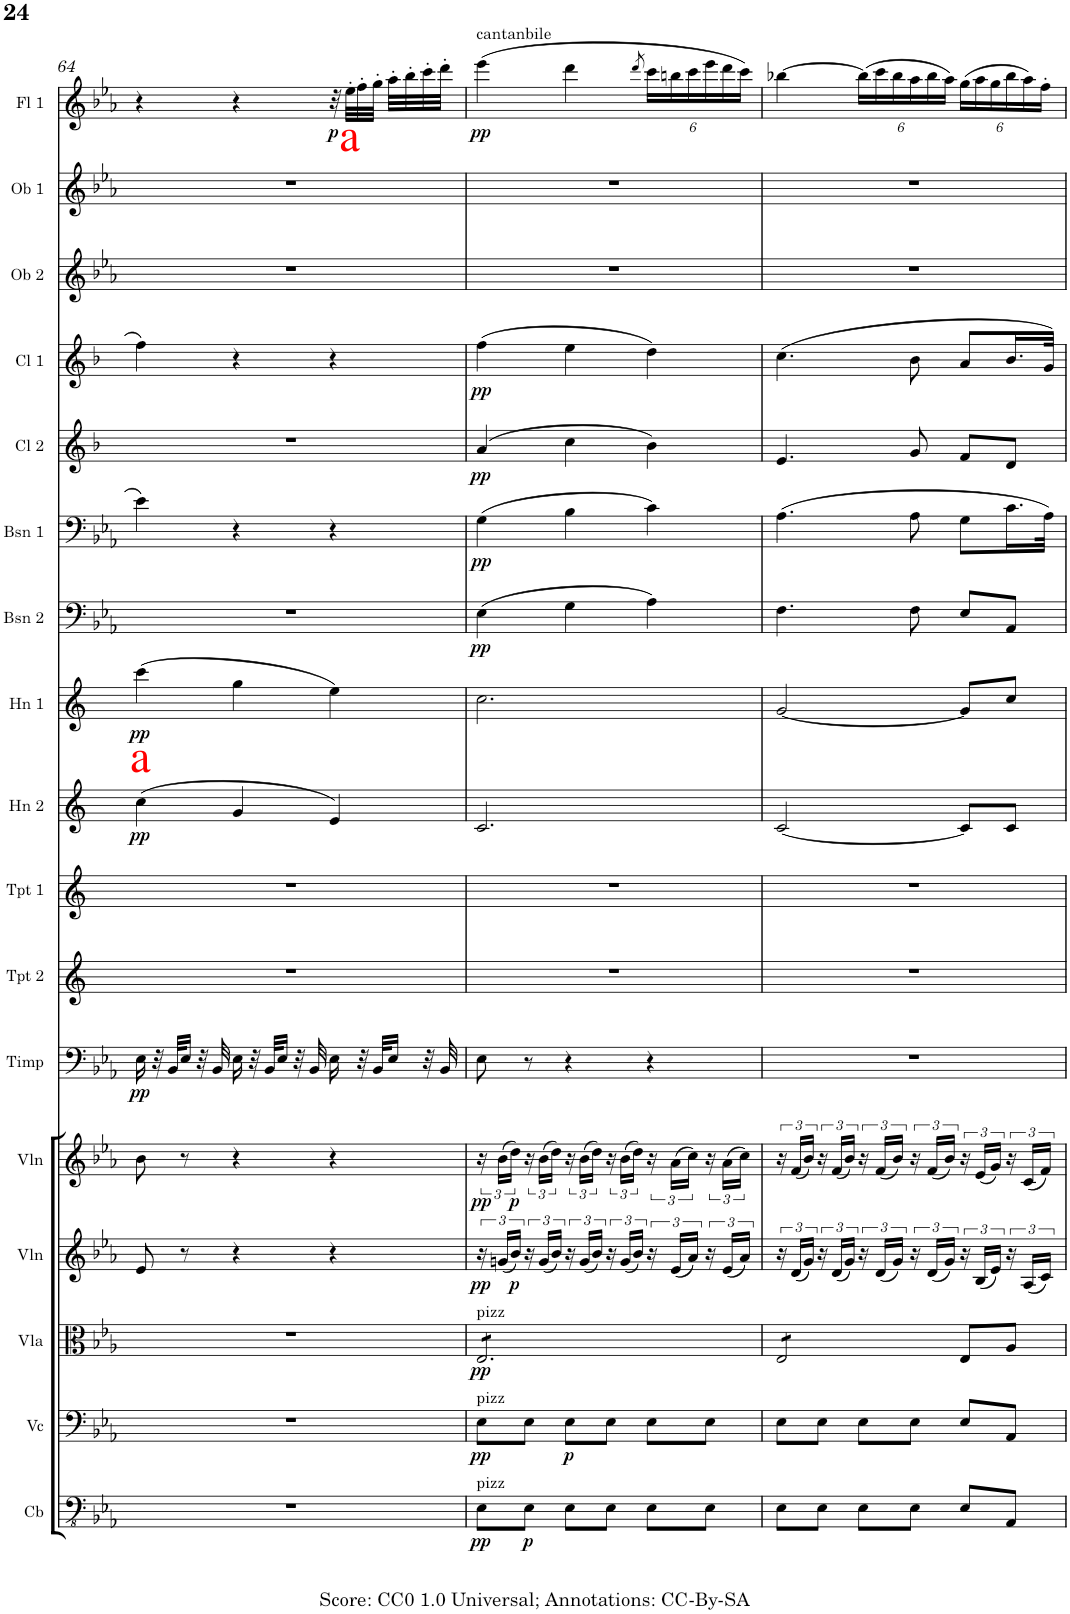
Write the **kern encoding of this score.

**kern	**dynam	**kern	**dynam	**kern	**dynam	**kern	**dynam	**kern	**dynam	**kern	**dynam	**kern	**kern	**kern	**dynam	**kern	**text	**dynam	**kern	**dynam	**kern	**dynam	**kern	**dynam	**kern	**dynam	**kern	**kern	**kern	**text	**dynam
*part17	*part17	*part16	*part16	*part15	*part15	*part14	*part14	*part13	*part13	*part12	*part12	*part11	*part10	*part9	*part9	*part8	*part8	*part8	*part7	*part7	*part6	*part6	*part5	*part5	*part4	*part4	*part3	*part2	*part1	*part1	*part1
*staff17	*staff17	*staff16	*staff16	*staff15	*staff15	*staff14	*staff14	*staff13	*staff13	*staff12	*staff12	*staff11	*staff10	*staff9	*staff9	*staff8	*staff8	*staff8	*staff7	*staff7	*staff6	*staff6	*staff5	*staff5	*staff4	*staff4	*staff3	*staff2	*staff1	*staff1	*staff1
*I"Contrabass	*	*I"Violoncello	*	*I"Viola	*	*I"Violin	*	*I"Violin	*	*I"Timpani	*	*I"Eb Trumpet 2	*I"Eb Trumpet 1	*I"Eb Horn 2	*	*I"Eb Horn 1	*	*	*I"Bassoon 2	*	*I"Bassoon 1	*	*I"Bb Clarinet 2	*	*I"Bb Clarinet 1	*	*I"Oboe 2	*I"Oboe 1	*I"Flute 1	*	*
*I'Cb	*	*I'Vc	*	*I'Vla	*	*I'Vln	*	*I'Vln	*	*I'Timp	*	*I'Tpt 2	*I'Tpt 1	*I'Hn 2	*	*I'Hn 1	*	*	*I'Bsn 2	*	*I'Bsn 1	*	*I'Cl 2	*	*I'Cl 1	*	*I'Ob 2	*I'Ob 1	*I'Fl 1	*	*
!!LO:PB:g=z
*clefFv4	*	*clefF4	*	*clefC3	*	*clefG2	*	*clefG2	*	*clefF4	*	*clefG2	*clefG2	*clefG2	*	*clefG2	*	*	*clefF4	*	*clefF4	*	*clefG2	*	*clefG2	*	*clefG2	*clefG2	*clefG2	*	*
*	*	*	*	*	*	*	*	*	*	*	*	*Trd-2c-3	*Trd-2c-3	*Trd5c9	*	*Trd5c9	*	*	*	*	*	*	*Trd1c2	*	*Trd1c2	*	*	*	*	*	*
*k[b-e-a-]	*	*k[b-e-a-]	*	*k[b-e-a-]	*	*k[b-e-a-]	*	*k[b-e-a-]	*	*k[b-e-a-]	*	*k[]	*k[]	*k[]	*	*k[]	*	*	*k[b-e-a-]	*	*k[b-e-a-]	*	*k[b-]	*	*k[b-]	*	*k[b-e-a-]	*k[b-e-a-]	*k[b-e-a-]	*	*
*M3/4	*	*M3/4	*	*M3/4	*	*M3/4	*	*M3/4	*	*M3/4	*	*M3/4	*M3/4	*M3/4	*	*M3/4	*	*	*M3/4	*	*M3/4	*	*M3/4	*	*M3/4	*	*M3/4	*M3/4	*M3/4	*	*
=64	=64	=64	=64	=64	=64	=64	=64	=64	=64	=64	=64	=64	=64	=64	=64	=64	=64	=64	=64	=64	=64	=64	=64	=64	=64	=64	=64	=64	=64	=64	=64
!	!	!	!	!	!	!	!	!	!	!	!LO:DY:b	!	!	!	!LO:DY:b	!	!LO:LY:b:color=#FF0000	!LO:DY:b	!	!	!	!	!	!	!	!	!	!	!	!	!
2.r	.	2.r	.	2.r	.	8e-/	.	8b-\	.	16E-\	pp	2.r	2.r	(4cc\	pp	(4ccc\	a	pp	2.r	.	4e-\	.	2.r	.	4ff\	.	2.r	2.r	4r	.	.
.	.	.	.	.	.	.	.	.	.	32r	.	.	.	.	.	.	.	.	.	.	.	.	.	.	.	.	.	.	.	.	.
.	.	.	.	.	.	.	.	.	.	32BB-/KLL	.	.	.	.	.	.	.	.	.	.	.	.	.	.	.	.	.	.	.	.	.
.	.	.	.	.	.	8r	.	8r	.	16E-/JJ	.	.	.	.	.	.	.	.	.	.	.	.	.	.	.	.	.	.	.	.	.
.	.	.	.	.	.	.	.	.	.	32r	.	.	.	.	.	.	.	.	.	.	.	.	.	.	.	.	.	.	.	.	.
.	.	.	.	.	.	.	.	.	.	32BB-/	.	.	.	.	.	.	.	.	.	.	.	.	.	.	.	.	.	.	.	.	.
.	.	.	.	.	.	4r	.	4r	.	16E-\	.	.	.	4g/	.	4gg\	.	.	.	.	4r	.	.	.	4r	.	.	.	4r	.	.
.	.	.	.	.	.	.	.	.	.	32r	.	.	.	.	.	.	.	.	.	.	.	.	.	.	.	.	.	.	.	.	.
.	.	.	.	.	.	.	.	.	.	32BB-/KLL	.	.	.	.	.	.	.	.	.	.	.	.	.	.	.	.	.	.	.	.	.
.	.	.	.	.	.	.	.	.	.	16E-/JJ	.	.	.	.	.	.	.	.	.	.	.	.	.	.	.	.	.	.	.	.	.
.	.	.	.	.	.	.	.	.	.	32r	.	.	.	.	.	.	.	.	.	.	.	.	.	.	.	.	.	.	.	.	.
.	.	.	.	.	.	.	.	.	.	32BB-/	.	.	.	.	.	.	.	.	.	.	.	.	.	.	.	.	.	.	.	.	.
!	!	!	!	!	!	!	!	!	!	!	!	!	!	!	!	!	!	!	!	!	!	!	!	!	!	!	!	!	!	!	!LO:DY:b
.	.	.	.	.	.	4r	.	4r	.	16E-\	.	.	.	4e/)	.	4ee\)	.	.	.	.	4r	.	.	.	4r	.	.	.	32r	.	p
!	!	!	!	!	!	!	!	!	!	!	!	!	!	!	!	!	!	!	!	!	!	!	!	!	!	!	!	!	!	!LO:LY:b:color=#FF0000	!
.	.	.	.	.	.	.	.	.	.	.	.	.	.	.	.	.	.	.	.	.	.	.	.	.	.	.	.	.	32ee-'\LLL	a	.
.	.	.	.	.	.	.	.	.	.	32r	.	.	.	.	.	.	.	.	.	.	.	.	.	.	.	.	.	.	32ff'\	.	.
.	.	.	.	.	.	.	.	.	.	32BB-/KLL	.	.	.	.	.	.	.	.	.	.	.	.	.	.	.	.	.	.	32gg'\JJJ	.	.
.	.	.	.	.	.	.	.	.	.	16E-/JJ	.	.	.	.	.	.	.	.	.	.	.	.	.	.	.	.	.	.	32aa-'\LLL	.	.
.	.	.	.	.	.	.	.	.	.	.	.	.	.	.	.	.	.	.	.	.	.	.	.	.	.	.	.	.	32bb-'\	.	.
.	.	.	.	.	.	.	.	.	.	32r	.	.	.	.	.	.	.	.	.	.	.	.	.	.	.	.	.	.	32ccc'\	.	.
.	.	.	.	.	.	.	.	.	.	32BB-/	.	.	.	.	.	.	.	.	.	.	.	.	.	.	.	.	.	.	32ddd'\JJJ	.	.
=65	=65	=65	=65	=65	=65	=65	=65	=65	=65	=65	=65	=65	=65	=65	=65	=65	=65	=65	=65	=65	=65	=65	=65	=65	=65	=65	=65	=65	=65	=65	=65
!	!	!	!	!	!	!	!	!	!	!	!	!	!	!	!	!	!	!	!	!	!	!	!	!	!	!	!	!	!LO:TX:a:t=cantanbile	!	!
!	!	!	!	!LO:TX:a:t=pizz	!	!	!	!	!	!	!	!	!	!	!	!	!	!	!	!	!	!	!	!	!	!	!	!	!	!	!
!	!	!LO:TX:a:t=pizz	!	!	!	!	!	!	!	!	!	!	!	!	!	!	!	!	!	!	!	!	!	!	!	!	!	!	!	!	!
!LO:TX:a:t=pizz	!	!	!	!	!	!	!	!	!	!	!	!	!	!	!	!	!	!	!	!	!	!	!	!	!	!	!	!	!	!	!
!	!LO:DY:b	!	!LO:DY:b	!	!LO:DY:b	!	!LO:DY:b	!	!LO:DY:b	!	!	!	!	!	!	!	!	!	!	!LO:DY:b	!	!LO:DY:b	!	!LO:DY:b	!	!LO:DY:b	!	!	!	!	!LO:DY:b
*	*	*	*	*tremolo	*	*	*	*	*	*	*	*	*	*	*	*	*	*	*	*	*	*	*	*	*	*	*	*	*	*	*
8EE-\L	pp	8E-\L	pp	8E-/L	pp	24r	pp	24r	pp	8E-\	.	2.r	2.r	2.c/	.	2.cc\	.	.	(4E-\	pp	(4G\	pp	(4a/	pp	(4ff\	pp	2.r	2.r	(4eee-\	.	pp
.	.	.	.	.	.	(24gn/LL	.	(24b-\LL	.	.	.	.	.	.	.	.	.	.	.	.	.	.	.	.	.	.	.	.	.	.	.
!	!	!	!	!	!	!	!LO:DY:b	!	!LO:DY:b	!	!	!	!	!	!	!	!	!	!	!	!	!	!	!	!	!	!	!	!	!	!
.	.	.	.	.	.	24b-/JJ)	p	24dd\JJ)	p	.	.	.	.	.	.	.	.	.	.	.	.	.	.	.	.	.	.	.	.	.	.
!	!LO:DY:b	!	!	!	!	!	!	!	!	!	!	!	!	!	!	!	!	!	!	!	!	!	!	!	!	!	!	!	!	!	!
8EE-\J	p	8E-\J	.	8E-/	.	24r	.	24r	.	8r	.	.	.	.	.	.	.	.	.	.	.	.	.	.	.	.	.	.	.	.	.
.	.	.	.	.	.	(24g/LL	.	(24b-\LL	.	.	.	.	.	.	.	.	.	.	.	.	.	.	.	.	.	.	.	.	.	.	.
.	.	.	.	.	.	24b-/JJ)	.	24dd\JJ)	.	.	.	.	.	.	.	.	.	.	.	.	.	.	.	.	.	.	.	.	.	.	.
!	!	!	!LO:DY:b	!	!	!	!	!	!	!	!	!	!	!	!	!	!	!	!	!	!	!	!	!	!	!	!	!	!	!	!
8EE-\L	.	8E-\L	p	8E-/	.	24r	.	24r	.	4r	.	.	.	.	.	.	.	.	4G\	.	4B-\	.	4cc\	.	4ee\	.	.	.	4ddd\	.	.
.	.	.	.	.	.	(24g/LL	.	(24b-\LL	.	.	.	.	.	.	.	.	.	.	.	.	.	.	.	.	.	.	.	.	.	.	.
.	.	.	.	.	.	24b-/JJ)	.	24dd\JJ)	.	.	.	.	.	.	.	.	.	.	.	.	.	.	.	.	.	.	.	.	.	.	.
8EE-\J	.	8E-\J	.	8E-/	.	24r	.	24r	.	.	.	.	.	.	.	.	.	.	.	.	.	.	.	.	.	.	.	.	.	.	.
.	.	.	.	.	.	(24g/LL	.	(24b-\LL	.	.	.	.	.	.	.	.	.	.	.	.	.	.	.	.	.	.	.	.	.	.	.
.	.	.	.	.	.	24b-/JJ)	.	24dd\JJ)	.	.	.	.	.	.	.	.	.	.	.	.	.	.	.	.	.	.	.	.	.	.	.
.	.	.	.	.	.	.	.	.	.	.	.	.	.	.	.	.	.	.	.	.	.	.	.	.	.	.	.	.	8qddd/	.	.
*	*	*	*	*	*	*	*	*	*	*	*	*	*	*	*	*	*	*	*	*	*	*	*	*	*	*	*	*	*Xbrackettup	*	*
8EE-\L	.	8E-\L	.	8E-/	.	24r	.	24r	.	4r	.	.	.	.	.	.	.	.	4A-\)	.	4c\)	.	4b-\)	.	4dd\)	.	.	.	24ccc\LL	.	.
.	.	.	.	.	.	(24e-/LL	.	(24a-\LL	.	.	.	.	.	.	.	.	.	.	.	.	.	.	.	.	.	.	.	.	24bbn\	.	.
.	.	.	.	.	.	24a-/JJ)	.	24cc\JJ)	.	.	.	.	.	.	.	.	.	.	.	.	.	.	.	.	.	.	.	.	24ccc\	.	.
8EE-\J	.	8E-\J	.	8E-/J	.	24r	.	24r	.	.	.	.	.	.	.	.	.	.	.	.	.	.	.	.	.	.	.	.	24eee-\	.	.
.	.	.	.	.	.	(24e-/LL	.	(24a-\LL	.	.	.	.	.	.	.	.	.	.	.	.	.	.	.	.	.	.	.	.	24ddd\	.	.
.	.	.	.	.	.	24a-/JJ)	.	24cc\JJ)	.	.	.	.	.	.	.	.	.	.	.	.	.	.	.	.	.	.	.	.	24ccc\JJ)	.	.
=66	=66	=66	=66	=66	=66	=66	=66	=66	=66	=66	=66	=66	=66	=66	=66	=66	=66	=66	=66	=66	=66	=66	=66	=66	=66	=66	=66	=66	=66	=66	=66
8EE-\L	.	8E-\L	.	8E-/L	.	24r	.	24r	.	2.r	.	2.r	2.r	[2c/	.	[2g/	.	.	4.F\	.	(4.A-\	.	4.e/	.	(4.cc\	.	2.r	2.r	[4bb-X\	.	.
.	.	.	.	.	.	(24d/LL	.	(24f/LL	.	.	.	.	.	.	.	.	.	.	.	.	.	.	.	.	.	.	.	.	.	.	.
.	.	.	.	.	.	24g/JJ)	.	24b-/JJ)	.	.	.	.	.	.	.	.	.	.	.	.	.	.	.	.	.	.	.	.	.	.	.
8EE-\J	.	8E-\J	.	8E-/	.	24r	.	24r	.	.	.	.	.	.	.	.	.	.	.	.	.	.	.	.	.	.	.	.	.	.	.
.	.	.	.	.	.	(24d/LL	.	(24f/LL	.	.	.	.	.	.	.	.	.	.	.	.	.	.	.	.	.	.	.	.	.	.	.
.	.	.	.	.	.	24g/JJ)	.	24b-/JJ)	.	.	.	.	.	.	.	.	.	.	.	.	.	.	.	.	.	.	.	.	.	.	.
8EE-\L	.	8E-\L	.	8E-/	.	24r	.	24r	.	.	.	.	.	.	.	.	.	.	.	.	.	.	.	.	.	.	.	.	(24bb-\LL]	.	.
.	.	.	.	.	.	(24d/LL	.	(24f/LL	.	.	.	.	.	.	.	.	.	.	.	.	.	.	.	.	.	.	.	.	24ccc\	.	.
.	.	.	.	.	.	24g/JJ)	.	24b-/JJ)	.	.	.	.	.	.	.	.	.	.	.	.	.	.	.	.	.	.	.	.	24bb-\	.	.
8EE-\J	.	8E-\J	.	8E-/J	.	24r	.	24r	.	.	.	.	.	.	.	.	.	.	8F\	.	8A-\	.	8g/	.	8b-\	.	.	.	24aa-\	.	.
*	*	*	*	*Xtremolo	*	*	*	*	*	*	*	*	*	*	*	*	*	*	*	*	*	*	*	*	*	*	*	*	*	*	*
.	.	.	.	.	.	(24d/LL	.	(24f/LL	.	.	.	.	.	.	.	.	.	.	.	.	.	.	.	.	.	.	.	.	24bb-\	.	.
.	.	.	.	.	.	24g/JJ)	.	24b-/JJ)	.	.	.	.	.	.	.	.	.	.	.	.	.	.	.	.	.	.	.	.	24aa-\JJ)	.	.
8EE-/L	.	8E-/L	.	8E-/L	.	24r	.	24r	.	.	.	.	.	8c/L]	.	8g/L]	.	.	8E-/L	.	8G\L	.	8f/L	.	8a/L	.	.	.	(24gg\LL	.	.
.	.	.	.	.	.	(24B-/LL	.	(24e-/LL	.	.	.	.	.	.	.	.	.	.	.	.	.	.	.	.	.	.	.	.	24aa-\	.	.
.	.	.	.	.	.	24e-/JJ)	.	24g/JJ)	.	.	.	.	.	.	.	.	.	.	.	.	.	.	.	.	.	.	.	.	24gg\	.	.
8AAA-/J	.	8AA-/J	.	8A-/J	.	24r	.	24r	.	.	.	.	.	8c/J	.	8cc/J	.	.	8AA-/J	.	16.c\L	.	8d/J	.	16.b-/L	.	.	.	24bb-\	.	.
.	.	.	.	.	.	(24A-/LL	.	(24c/LL	.	.	.	.	.	.	.	.	.	.	.	.	.	.	.	.	.	.	.	.	24aa-\)	.	.
.	.	.	.	.	.	24c/JJ)	.	24f/JJ)	.	.	.	.	.	.	.	.	.	.	.	.	.	.	.	.	.	.	.	.	24ff'\JJ	.	.
.	.	.	.	.	.	.	.	.	.	.	.	.	.	.	.	.	.	.	.	.	32A-\JJk)	.	.	.	32g/JJk)	.	.	.	.	.	.
=	=	=	=	=	=	=	=	=	=	=	=	=	=	=	=	=	=	=	=	=	=	=	=	=	=	=	=	=	=	=	=
*-	*-	*-	*-	*-	*-	*-	*-	*-	*-	*-	*-	*-	*-	*-	*-	*-	*-	*-	*-	*-	*-	*-	*-	*-	*-	*-	*-	*-	*-	*-	*-
